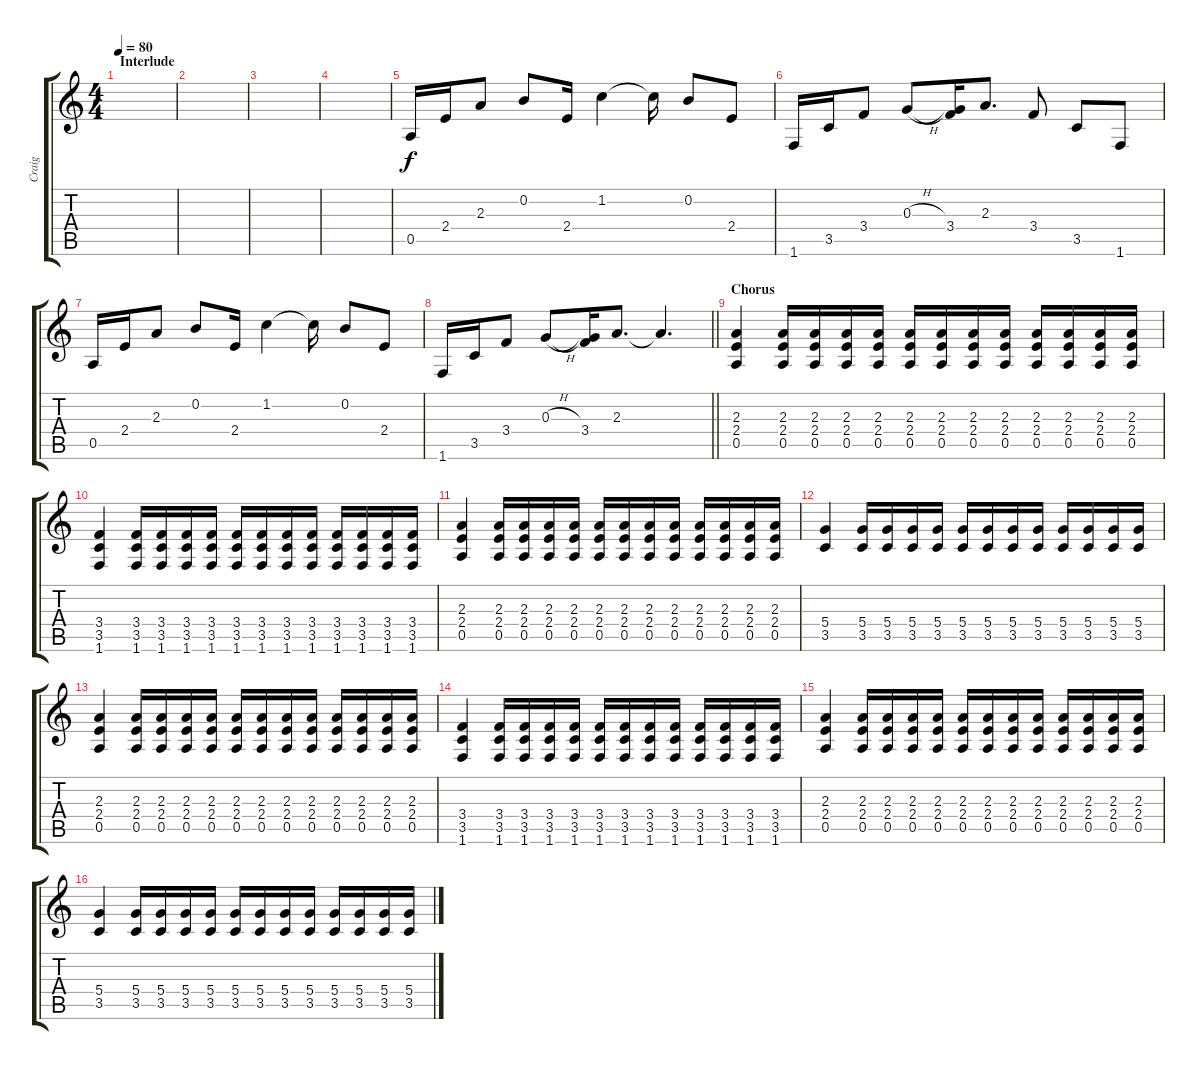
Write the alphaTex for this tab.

\track ("Craig" "Craig") {instrument electricguitarclean}
\staff {score tabs}
\tuning (E4 B3 G3 D3 A2 E2) {hide}
\ts (4 4)
\section ("" "Interlude")
\tempo 80
\clef g2
\ks c
|
|
|
|
0.5.16 2.4.16 2.3.8 0.2.8 2.4.16 1.2.4 1.2{t}.16 0.2.8 2.4.8 |
1.6.16 3.5.16 3.4.8 0.3{h}.8 (0.3{t} 3.4).16 2.3.8{d} 3.4.8 3.5.8 1.6.8 |
0.5.16 2.4.16 2.3.8 0.2.8 2.4.16 1.2.4 1.2{t}.16 0.2.8 2.4.8 |
\barLineRight lightlight
1.6.16 3.5.16 3.4.8 0.3{h}.8 (0.3{t} 3.4).16 2.3.8{d} 2.3{t}.4{d} |
\section ("" "Chorus")
(2.3 2.4 0.5).4{volume 16 instrument overdrivenguitar} (2.3 2.4 0.5).16 (2.3 2.4 0.5).16 (2.3 2.4 0.5).16 (2.3 2.4 0.5).16 (2.3 2.4 0.5).16 (2.3 2.4 0.5).16 (2.3 2.4 0.5).16 (2.3 2.4 0.5).16 (2.3 2.4 0.5).16 (2.3 2.4 0.5).16 (2.3 2.4 0.5).16 (2.3 2.4 0.5).16 |
(3.4 3.5 1.6).4 (3.4 3.5 1.6).16 (3.4 3.5 1.6).16 (3.4 3.5 1.6).16 (3.4 3.5 1.6).16 (3.4 3.5 1.6).16 (3.4 3.5 1.6).16 (3.4 3.5 1.6).16 (3.4 3.5 1.6).16 (3.4 3.5 1.6).16 (3.4 3.5 1.6).16 (3.4 3.5 1.6).16 (3.4 3.5 1.6).16 |
(2.3 2.4 0.5).4{volume 16 instrument overdrivenguitar} (2.3 2.4 0.5).16 (2.3 2.4 0.5).16 (2.3 2.4 0.5).16 (2.3 2.4 0.5).16 (2.3 2.4 0.5).16 (2.3 2.4 0.5).16 (2.3 2.4 0.5).16 (2.3 2.4 0.5).16 (2.3 2.4 0.5).16 (2.3 2.4 0.5).16 (2.3 2.4 0.5).16 (2.3 2.4 0.5).16 |
(5.4 3.5).4 (5.4 3.5).16 (5.4 3.5).16 (5.4 3.5).16 (5.4 3.5).16 (5.4 3.5).16 (5.4 3.5).16 (5.4 3.5).16 (5.4 3.5).16 (5.4 3.5).16 (5.4 3.5).16 (5.4 3.5).16 (5.4 3.5).16 |
(2.3 2.4 0.5).4{volume 16 instrument overdrivenguitar} (2.3 2.4 0.5).16 (2.3 2.4 0.5).16 (2.3 2.4 0.5).16 (2.3 2.4 0.5).16 (2.3 2.4 0.5).16 (2.3 2.4 0.5).16 (2.3 2.4 0.5).16 (2.3 2.4 0.5).16 (2.3 2.4 0.5).16 (2.3 2.4 0.5).16 (2.3 2.4 0.5).16 (2.3 2.4 0.5).16 |
(3.4 3.5 1.6).4 (3.4 3.5 1.6).16 (3.4 3.5 1.6).16 (3.4 3.5 1.6).16 (3.4 3.5 1.6).16 (3.4 3.5 1.6).16 (3.4 3.5 1.6).16 (3.4 3.5 1.6).16 (3.4 3.5 1.6).16 (3.4 3.5 1.6).16 (3.4 3.5 1.6).16 (3.4 3.5 1.6).16 (3.4 3.5 1.6).16 |
(2.3 2.4 0.5).4{volume 16 instrument overdrivenguitar} (2.3 2.4 0.5).16 (2.3 2.4 0.5).16 (2.3 2.4 0.5).16 (2.3 2.4 0.5).16 (2.3 2.4 0.5).16 (2.3 2.4 0.5).16 (2.3 2.4 0.5).16 (2.3 2.4 0.5).16 (2.3 2.4 0.5).16 (2.3 2.4 0.5).16 (2.3 2.4 0.5).16 (2.3 2.4 0.5).16 |
(5.4 3.5).4 (5.4 3.5).16 (5.4 3.5).16 (5.4 3.5).16 (5.4 3.5).16 (5.4 3.5).16 (5.4 3.5).16 (5.4 3.5).16 (5.4 3.5).16 (5.4 3.5).16 (5.4 3.5).16 (5.4 3.5).16 (5.4 3.5).16
